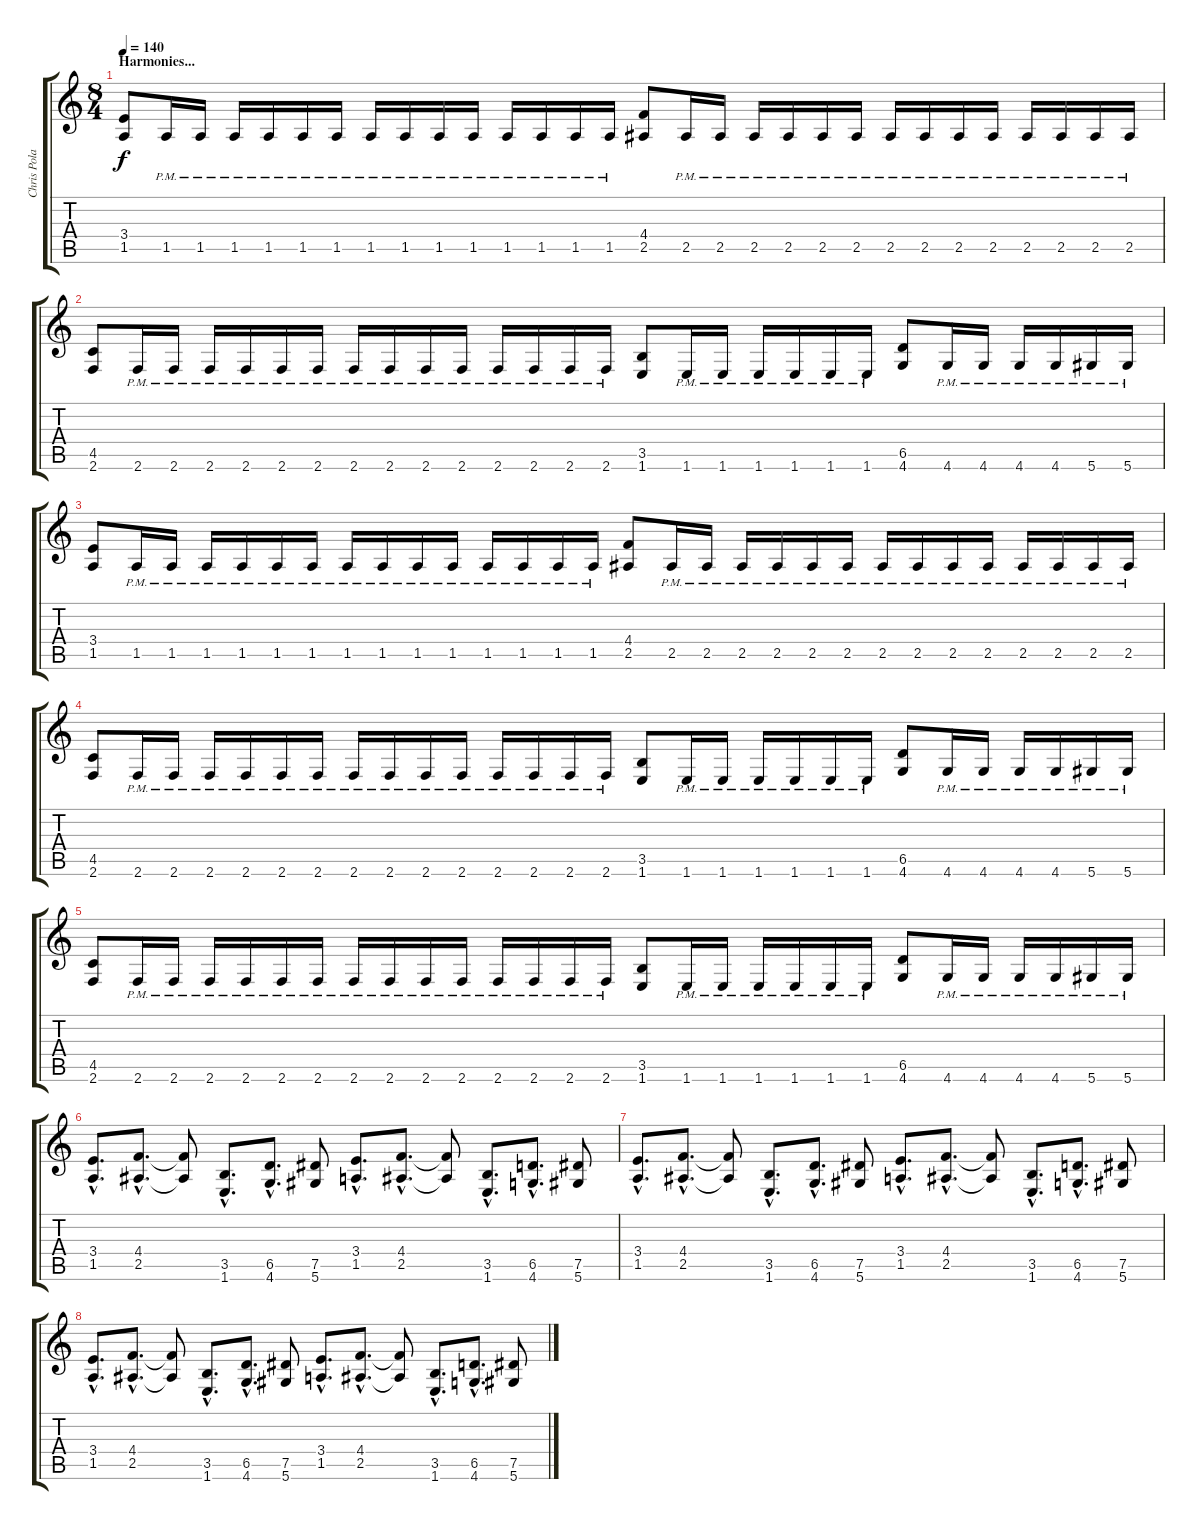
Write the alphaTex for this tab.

\track ("Chris Poland Rhytm" "Chris Pola") {instrument distortionguitar}
\staff {score tabs}
\tuning (Eb4 Bb3 Gb3 Db3 Ab2 Eb2) {hide}
\ts (8 4)
\section ("" "Harmonies...")
\tempo 140
\clef g2
\ks c
(3.4 1.5).8{dy f} 1.5{pm}.16 1.5{pm}.16 1.5{pm}.16 1.5{pm}.16 1.5{pm}.16 1.5{pm}.16 1.5{pm}.16 1.5{pm}.16 1.5{pm}.16 1.5{pm}.16 1.5{pm}.16 1.5{pm}.16 1.5{pm}.16 1.5{pm}.16 (4.4 2.5).8 2.5{pm}.16 2.5{pm}.16 2.5{pm}.16 2.5{pm}.16 2.5{pm}.16 2.5{pm}.16 2.5{pm}.16 2.5{pm}.16 2.5{pm}.16 2.5{pm}.16 2.5{pm}.16 2.5{pm}.16 2.5{pm}.16 2.5{pm}.16 |
(4.5 2.6).8 2.6{pm}.16 2.6{pm}.16 2.6{pm}.16 2.6{pm}.16 2.6{pm}.16 2.6{pm}.16 2.6{pm}.16 2.6{pm}.16 2.6{pm}.16 2.6{pm}.16 2.6{pm}.16 2.6{pm}.16 2.6{pm}.16 2.6{pm}.16 (3.5 1.6).8 1.6{pm}.16 1.6{pm}.16 1.6{pm}.16 1.6{pm}.16 1.6{pm}.16 1.6{pm}.16 (6.5 4.6).8 4.6{pm}.16 4.6{pm}.16 4.6{pm}.16 4.6{pm}.16 5.6{pm}.16 5.6{pm}.16 |
(3.4 1.5).8 1.5{pm}.16 1.5{pm}.16 1.5{pm}.16 1.5{pm}.16 1.5{pm}.16 1.5{pm}.16 1.5{pm}.16 1.5{pm}.16 1.5{pm}.16 1.5{pm}.16 1.5{pm}.16 1.5{pm}.16 1.5{pm}.16 1.5{pm}.16 (4.4 2.5).8 2.5{pm}.16 2.5{pm}.16 2.5{pm}.16 2.5{pm}.16 2.5{pm}.16 2.5{pm}.16 2.5{pm}.16 2.5{pm}.16 2.5{pm}.16 2.5{pm}.16 2.5{pm}.16 2.5{pm}.16 2.5{pm}.16 2.5{pm}.16 |
(4.5 2.6).8 2.6{pm}.16 2.6{pm}.16 2.6{pm}.16 2.6{pm}.16 2.6{pm}.16 2.6{pm}.16 2.6{pm}.16 2.6{pm}.16 2.6{pm}.16 2.6{pm}.16 2.6{pm}.16 2.6{pm}.16 2.6{pm}.16 2.6{pm}.16 (3.5 1.6).8 1.6{pm}.16 1.6{pm}.16 1.6{pm}.16 1.6{pm}.16 1.6{pm}.16 1.6{pm}.16 (6.5 4.6).8 4.6{pm}.16 4.6{pm}.16 4.6{pm}.16 4.6{pm}.16 5.6{pm}.16 5.6{pm}.16 |
(4.5 2.6).8 2.6{pm}.16 2.6{pm}.16 2.6{pm}.16 2.6{pm}.16 2.6{pm}.16 2.6{pm}.16 2.6{pm}.16 2.6{pm}.16 2.6{pm}.16 2.6{pm}.16 2.6{pm}.16 2.6{pm}.16 2.6{pm}.16 2.6{pm}.16 (3.5 1.6).8 1.6{pm}.16 1.6{pm}.16 1.6{pm}.16 1.6{pm}.16 1.6{pm}.16 1.6{pm}.16 (6.5 4.6).8 4.6{pm}.16 4.6{pm}.16 4.6{pm}.16 4.6{pm}.16 5.6{pm}.16 5.6{pm}.16 |
(3.4{hac} 1.5{hac}).8{d volume 10} (4.4{hac} 2.5{hac}).8{d} (4.4{t} 2.5{t}).8 (3.5{hac} 1.6{hac}).8{d} (6.5{hac} 4.6{hac}).8{d} (7.5 5.6).8 (3.4{hac} 1.5{hac}).8{d} (4.4{hac} 2.5{hac}).8{d} (4.4{t} 2.5{t}).8 (3.5{hac} 1.6{hac}).8{d} (6.5{hac} 4.6{hac}).8{d} (7.5 5.6).8 |
(3.4{hac} 1.5{hac}).8{d} (4.4{hac} 2.5{hac}).8{d} (4.4{t} 2.5{t}).8 (3.5{hac} 1.6{hac}).8{d} (6.5{hac} 4.6{hac}).8{d} (7.5 5.6).8 (3.4{hac} 1.5{hac}).8{d} (4.4{hac} 2.5{hac}).8{d} (4.4{t} 2.5{t}).8 (3.5{hac} 1.6{hac}).8{d} (6.5{hac} 4.6{hac}).8{d} (7.5 5.6).8 |
(3.4{hac} 1.5{hac}).8{d} (4.4{hac} 2.5{hac}).8{d} (4.4{t} 2.5{t}).8 (3.5{hac} 1.6{hac}).8{d} (6.5{hac} 4.6{hac}).8{d} (7.5 5.6).8 (3.4{hac} 1.5{hac}).8{d} (4.4{hac} 2.5{hac}).8{d} (4.4{t} 2.5{t}).8 (3.5{hac} 1.6{hac}).8{d} (6.5{hac} 4.6{hac}).8{d} (7.5 5.6).8
